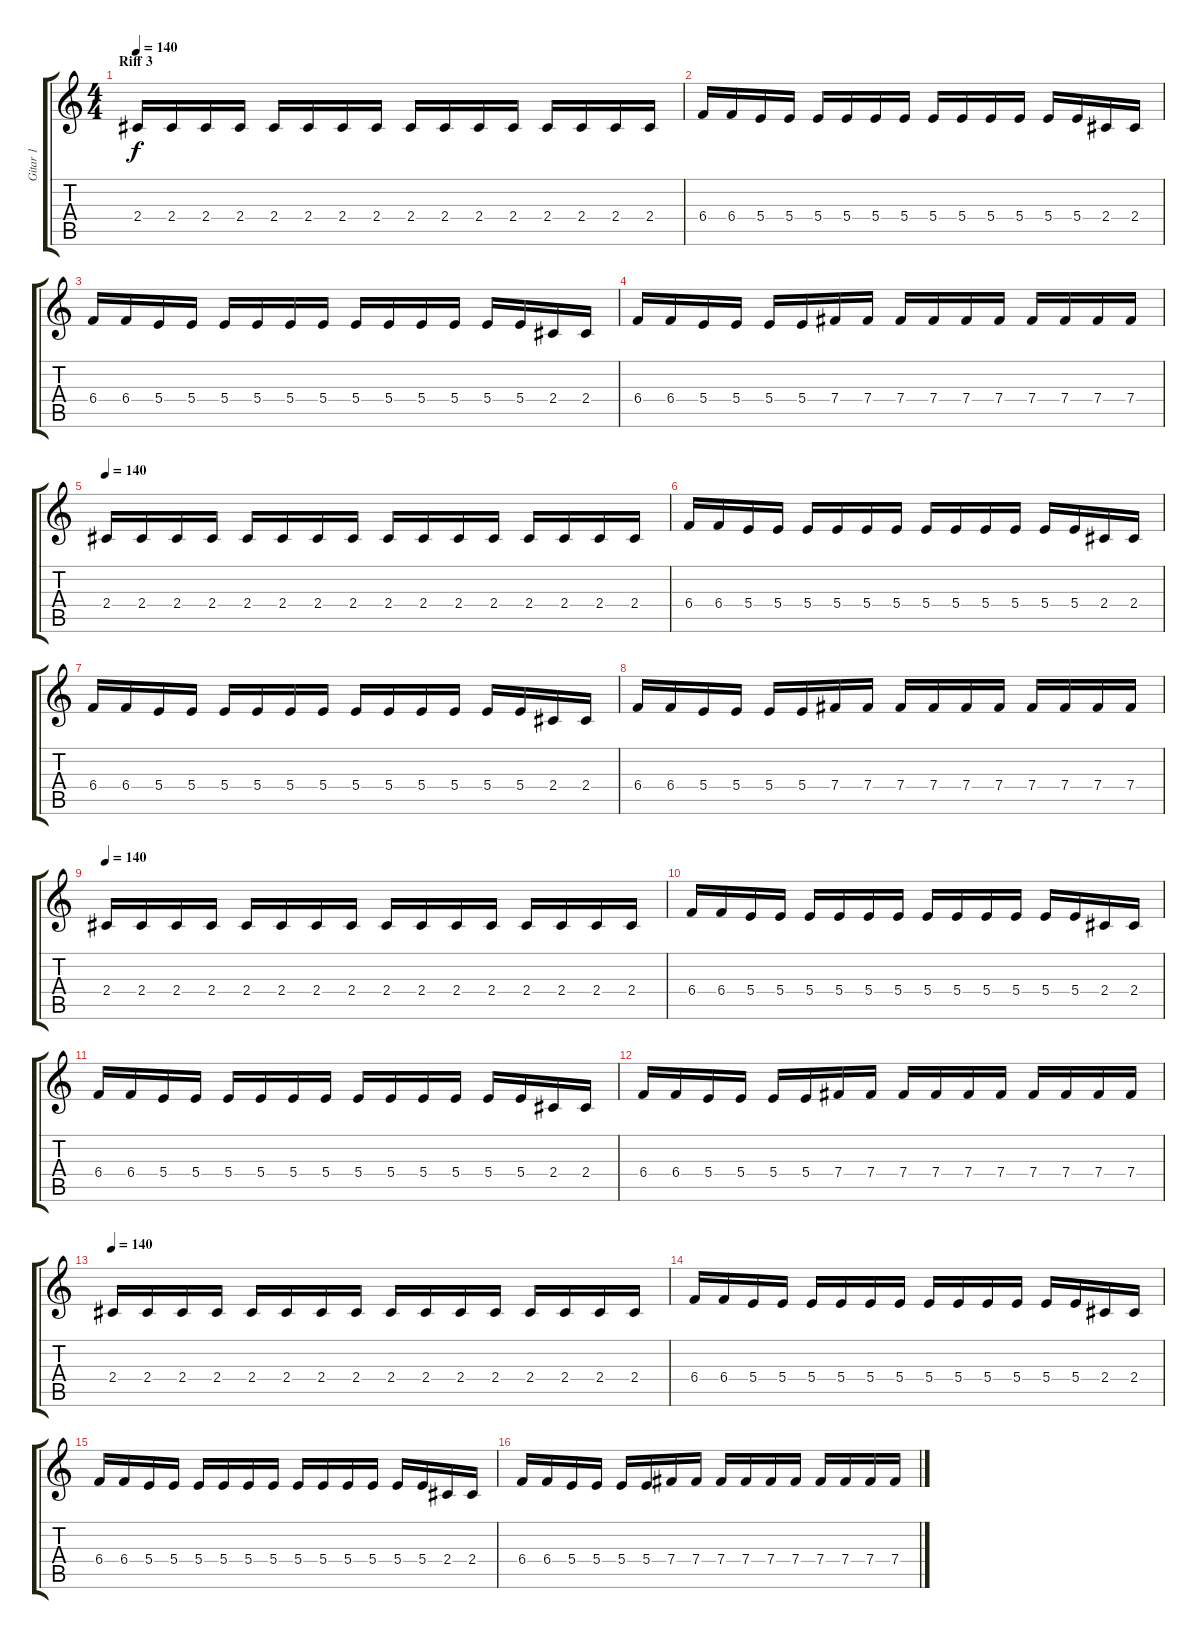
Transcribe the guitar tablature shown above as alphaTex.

\track ("Gitar 1" "Gitar 1") {instrument distortionguitar}
\staff {score tabs}
\tuning (Db4 Ab3 E3 B2 Gb2 Db2) {hide}
\ts (4 4)
\section ("" "Riff 3")
\tempo 140
\clef g2
\ks c
2.4.16{dy f} 2.4.16 2.4.16 2.4.16 2.4.16 2.4.16 2.4.16 2.4.16 2.4.16 2.4.16 2.4.16 2.4.16 2.4.16 2.4.16 2.4.16 2.4.16 |
6.4.16 6.4.16 5.4.16 5.4.16 5.4.16 5.4.16 5.4.16 5.4.16 5.4.16 5.4.16 5.4.16 5.4.16 5.4.16 5.4.16 2.4.16 2.4.16 |
6.4.16 6.4.16 5.4.16 5.4.16 5.4.16 5.4.16 5.4.16 5.4.16 5.4.16 5.4.16 5.4.16 5.4.16 5.4.16 5.4.16 2.4.16 2.4.16 |
6.4.16 6.4.16 5.4.16 5.4.16 5.4.16 5.4.16 7.4.16 7.4.16 7.4.16 7.4.16 7.4.16 7.4.16 7.4.16 7.4.16 7.4.16 7.4.16 |
\tempo 140
2.4.16 2.4.16 2.4.16 2.4.16 2.4.16 2.4.16 2.4.16 2.4.16 2.4.16 2.4.16 2.4.16 2.4.16 2.4.16 2.4.16 2.4.16 2.4.16 |
6.4.16 6.4.16 5.4.16 5.4.16 5.4.16 5.4.16 5.4.16 5.4.16 5.4.16 5.4.16 5.4.16 5.4.16 5.4.16 5.4.16 2.4.16 2.4.16 |
6.4.16 6.4.16 5.4.16 5.4.16 5.4.16 5.4.16 5.4.16 5.4.16 5.4.16 5.4.16 5.4.16 5.4.16 5.4.16 5.4.16 2.4.16 2.4.16 |
6.4.16 6.4.16 5.4.16 5.4.16 5.4.16 5.4.16 7.4.16 7.4.16 7.4.16 7.4.16 7.4.16 7.4.16 7.4.16 7.4.16 7.4.16 7.4.16 |
\tempo 140
2.4.16 2.4.16 2.4.16 2.4.16 2.4.16 2.4.16 2.4.16 2.4.16 2.4.16 2.4.16 2.4.16 2.4.16 2.4.16 2.4.16 2.4.16 2.4.16 |
6.4.16 6.4.16 5.4.16 5.4.16 5.4.16 5.4.16 5.4.16 5.4.16 5.4.16 5.4.16 5.4.16 5.4.16 5.4.16 5.4.16 2.4.16 2.4.16 |
6.4.16 6.4.16 5.4.16 5.4.16 5.4.16 5.4.16 5.4.16 5.4.16 5.4.16 5.4.16 5.4.16 5.4.16 5.4.16 5.4.16 2.4.16 2.4.16 |
6.4.16 6.4.16 5.4.16 5.4.16 5.4.16 5.4.16 7.4.16 7.4.16 7.4.16 7.4.16 7.4.16 7.4.16 7.4.16 7.4.16 7.4.16 7.4.16 |
\tempo 140
2.4.16 2.4.16 2.4.16 2.4.16 2.4.16 2.4.16 2.4.16 2.4.16 2.4.16 2.4.16 2.4.16 2.4.16 2.4.16 2.4.16 2.4.16 2.4.16 |
6.4.16 6.4.16 5.4.16 5.4.16 5.4.16 5.4.16 5.4.16 5.4.16 5.4.16 5.4.16 5.4.16 5.4.16 5.4.16 5.4.16 2.4.16 2.4.16 |
6.4.16 6.4.16 5.4.16 5.4.16 5.4.16 5.4.16 5.4.16 5.4.16 5.4.16 5.4.16 5.4.16 5.4.16 5.4.16 5.4.16 2.4.16 2.4.16 |
6.4.16 6.4.16 5.4.16 5.4.16 5.4.16 5.4.16 7.4.16 7.4.16 7.4.16 7.4.16 7.4.16 7.4.16 7.4.16 7.4.16 7.4.16 7.4.16
